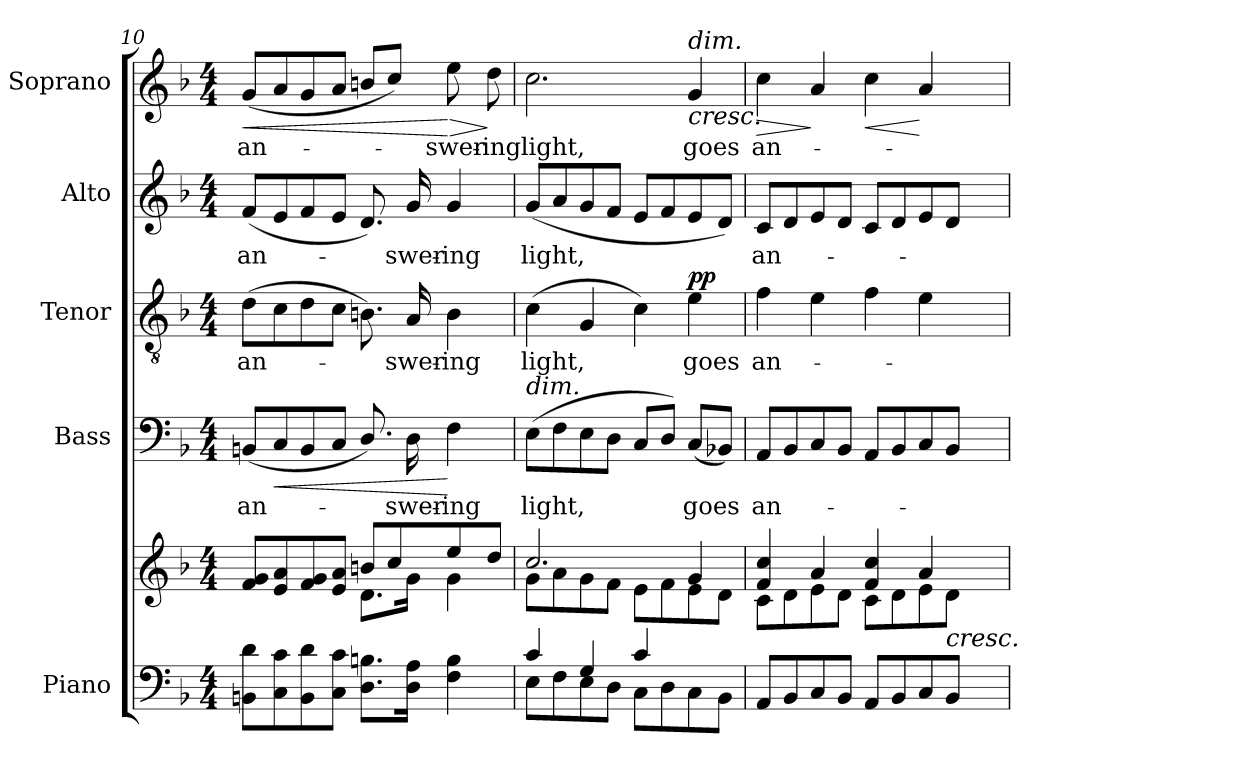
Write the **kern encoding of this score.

**kern	**kern	**dynam	**kern	**text	**dynam	**kern	**text	**dynam	**kern	**text	**kern	**text	**dynam
*part5	*part5	*part5	*part4	*part4	*part4	*part3	*part3	*part3	*part2	*part2	*part1	*part1	*part1
*staff6	*staff5	*staff5/6	*staff4	*staff4	*staff4	*staff3	*staff3	*staff3	*staff2	*staff2	*staff1	*staff1	*staff1
*I"Piano	*	*	*I"Bass	*	*	*I"Tenor	*	*	*I"Alto	*	*I"Soprano	*	*
*I'Pno.	*	*	*I'B.	*	*	*I'T.	*	*	*I'A.	*	*I'S.	*	*
!!LO:PB:g=z
*clefF4	*clefG2	*	*clefF4	*	*	*clefGv2	*	*	*clefG2	*	*clefG2	*	*
*	*	*	*	*	*	*ITrd7c12	*	*	*	*	*	*	*
*k[b-]	*k[b-]	*	*k[b-]	*	*	*k[b-]	*	*	*k[b-]	*	*k[b-]	*	*
*F:	*F:	*	*F:	*	*	*F:	*	*	*F:	*	*F:	*	*
*M4/4	*M4/4	*	*M4/4	*	*	*M4/4	*	*	*M4/4	*	*M4/4	*	*
=10	=10	=10	=10	=10	=10	=10	=10	=10	=10	=10	=10	=10	=10
*	*^	*	*	*	*	*	*	*	*	*	*	*	*
!	!	!	!	!	!LO:LY:b:color=#000000	!	!	!	!	!	!	!	!	!
!	!	!	!	!	!	!	!	!LO:LY:b:color=#000000	!	!	!	!	!	!
!	!	!	!	!	!	!	!	!	!	!	!LO:LY:b:color=#000000	!	!	!
!	!	!	!	!	!	!	!	!	!	!	!	!	!LO:LY:b:color=#000000	!LO:HP:b
8BBni\ 8diL	8fi/ 8giL	2ryy	.	(8BBni/L	an-	.	(8Di\L	an-	.	(8fi/L	an-	(8gi/L	an-	<
!	!	!	!	!	!	!LO:HP:b	!	!	!	!	!	!	!	!
8Ci\ 8ci	8ei/ 8ai	.	.	8Ci/	.	<	8Ci\	.	.	8ei/	.	8ai/	.	.
8BBi\ 8di	8fi/ 8gi	.	.	8BBi/	.	.	8Di\	.	.	8fi/	.	8gi/	.	.
8Ci\ 8ciJ	8ei/ 8aiJ	.	.	8Ci/J	.	.	8Ci\J	.	.	8ei/J	.	8ai/J	.	.
8.Di\ 8.BniL	8bni/L	8.di\L	.	8.Di/)	.	.	8.BBni\)	.	.	8.di/)	.	8bni/L	.	.
.	8cci/	.	.	.	.	.	.	.	.	.	.	8cci/J)	.	.
!	!	!	!	!	!LO:LY:b:color=#000000	!	!	!	!	!	!	!	!	!
!	!	!	!	!	!	!	!	!LO:LY:b:color=#000000	!	!	!	!	!	!
!	!	!	!	!	!	!	!	!	!	!	!LO:LY:b:color=#000000	!	!	!
16Di\ 16AiJk	.	16gi\Jk	.	16Di\	-swer-	.	16AAi/	-swer-	.	16gi/	-swer-	.	.	.
!	!	!	!	!	!LO:LY:b:color=#000000	!	!	!	!	!	!	!	!	!
!	!	!	!	!	!	!	!	!LO:LY:b:color=#000000	!	!	!	!	!	!
!	!	!	!	!	!	!	!	!	!	!	!LO:LY:b:color=#000000	!	!	!
!	!	!	!	!	!	!	!	!	!	!	!	!	!LO:LY:b:color=#000000	!LO:HP:n=1:b
4Fi\ 4Bi	8eei/	4gi\	.	4Fi\	-ing	[	4BBi\	-ing	.	4gi/	-ing	8eei\	-swer-	[ >
!	!	!	!	!	!	!	!	!	!	!	!	!	!LO:LY:b:color=#000000	!
.	8ddi/J	.	.	.	.	.	.	.	.	.	.	8ddi\	-ing	]
=11	=11	=11	=11	=11	=11	=11	=11	=11	=11	=11	=11	=11	=11	=11
*^	*	*	*	*	*	*	*	*	*	*	*	*	*	*
!	!	!	!	!	!	!LO:LY:b:color=#000000	!	!	!	!	!	!	!	!	!
!	!	!	!	!	!	!	!	!	!LO:LY:b:color=#000000	!	!	!	!	!	!
!	!	!	!	!	!	!	!	!	!	!	!	!LO:LY:b:color=#000000	!	!	!
!	!	!	!	!	!LO:TX:a:i:t=dim.	!	!	!	!	!	!	!	!	!	!
!	!	!	!	!	!	!	!	!	!	!	!	!	!	!LO:LY:b:color=#000000	!
4ci/	8Ei\L	2.cci/	8gi\L	.	(8Ei\L	light,	.	(4Ci\	light,	.	(8gi/L	light,	2.cci\	light,	.
.	8Fi\	.	8ai\	.	8Fi\	.	.	.	.	.	8ai/	.	.	.	.
4Gi/	8Ei\	.	8gi\	.	8Ei\	.	.	4GGi/	.	.	8gi/	.	.	.	.
.	8Di\J	.	8fi\J	.	8Di\J	.	.	.	.	.	8fi/J	.	.	.	.
4ci/	8Ci\L	.	8ei\L	.	8Ci/L	.	.	4Ci\)	.	.	8ei/L	.	.	.	.
.	8Di\	.	8fi\	.	8Di/J)	.	.	.	.	.	8fi/	.	.	.	.
!	!	!	!	!	!	!LO:LY:b:color=#000000	!	!	!	!	!	!	!	!	!
!	!	!	!	!	!	!	!	!	!LO:LY:b:color=#000000	!	!	!	!	!	!
!	!	!	!	!	!	!	!	!	!	!	!	!	!LO:TX:a:i:t=dim.	!	!
!	!	!	!	!	!	!	!	!	!	!	!	!	!	!LO:LY:b:color=#000000	!LO:HP:b
4ryy	8Ci\	4gi/	8ei\	.	(8Ci/L	goes	.	4Ei\	goes	pp	8ei/	.	4gi/	goes	<
.	8BB-i\J	.	8di\J	.	8BB-Xi/J)	.	.	.	.	.	8di/J)	.	.	.	.
*v	*v	*	*	*	*	*	*	*	*	*	*	*	*	*	*
=12	=12	=12	=12	=12	=12	=12	=12	=12	=12	=12	=12	=12	=12	=12
*^	*	*	*	*	*	*	*	*	*	*	*	*	*	*
!	!	!	!	!	!	!LO:LY:b:color=#000000	!	!	!	!	!	!	!	!	!
*v	*v	*	*	*	*	*	*	*	*	*	*	*	*	*	*
*^	*	*	*	*	*	*	*	*	*	*	*	*	*	*
!	!	!	!	!	!	!	!	!	!LO:LY:b:color=#000000	!	!	!	!	!	!
*v	*v	*	*	*	*	*	*	*	*	*	*	*	*	*	*
*^	*	*	*	*	*	*	*	*	*	*	*	*	*	*
!	!	!	!	!	!	!	!	!	!	!	!	!LO:LY:b:color=#000000	!	!	!
*v	*v	*	*	*	*	*	*	*	*	*	*	*	*	*	*
*^	*	*	*	*	*	*	*	*	*	*	*	*	*	*
!	!	!	!	!	!	!	!	!	!	!	!	!	!	!LO:LY:b:color=#000000	!LO:HP:b
*v	*v	*	*	*	*	*	*	*	*	*	*	*	*	*	*
8AAi/L	4fi/ 4cci	8ci\L	.	8AAi/L	an-	.	4Fi\	an-	.	8ci/L	an-	4cci\	an-	>
8BB-i/	.	8di\	[	8BB-i/	.	.	.	.	.	8di/	.	.	.	.
8Ci/	4ai/	8ei\	]	8Ci/	.	.	4Ei\	.	.	8ei/	.	4ai/	.	[ ]
8BB-i/J	.	8di\J	[	8BB-i/J	.	.	.	.	.	8di/J	.	.	.	.
!	!	!	!	!	!	!	!	!	!	!	!	!	!	!LO:HP:b
!	!	!	!	!	!	!	!	!	!	!	!	!	!	!LO:HP:n=1:b
8AAi/L	4fi/ 4cci	8ci\L	]	8AAi/L	.	.	4Fi\	.	.	8ci/L	.	4cci\	.	< >
8BB-i/	.	8di\	.	8BB-i/	.	.	.	.	.	8di/	.	.	.	.
8Ci/	4ai/	8ei\	.	8Ci/	.	.	4Ei\	.	.	8ei/	.	4ai/	.	[
!	!	!	!LO:HP:b	!	!	!	!	!	!	!	!	!	!	!
!	!	!	!LO:HP:n=1:b	!	!	!	!	!	!	!	!	!	!	!
!	!	!	!LO:HP:n=1:b	!	!	!	!	!	!	!	!	!	!	!
!	!	!	!LO:HP:n=1:b	!	!	!	!	!	!	!	!	!	!	!
8BB-i/J	.	8di\J	< > < >	8BB-i/J	.	.	.	.	.	8di/J	.	.	.	.
*	*v	*v	*	*	*	*	*	*	*	*	*	*	*	*
.	.	.	.	.	.	.	.	.	.	.	.	.	]
=	=	=	=	=	=	=	=	=	=	=	=	=	=
*-	*-	*-	*-	*-	*-	*-	*-	*-	*-	*-	*-	*-	*-
